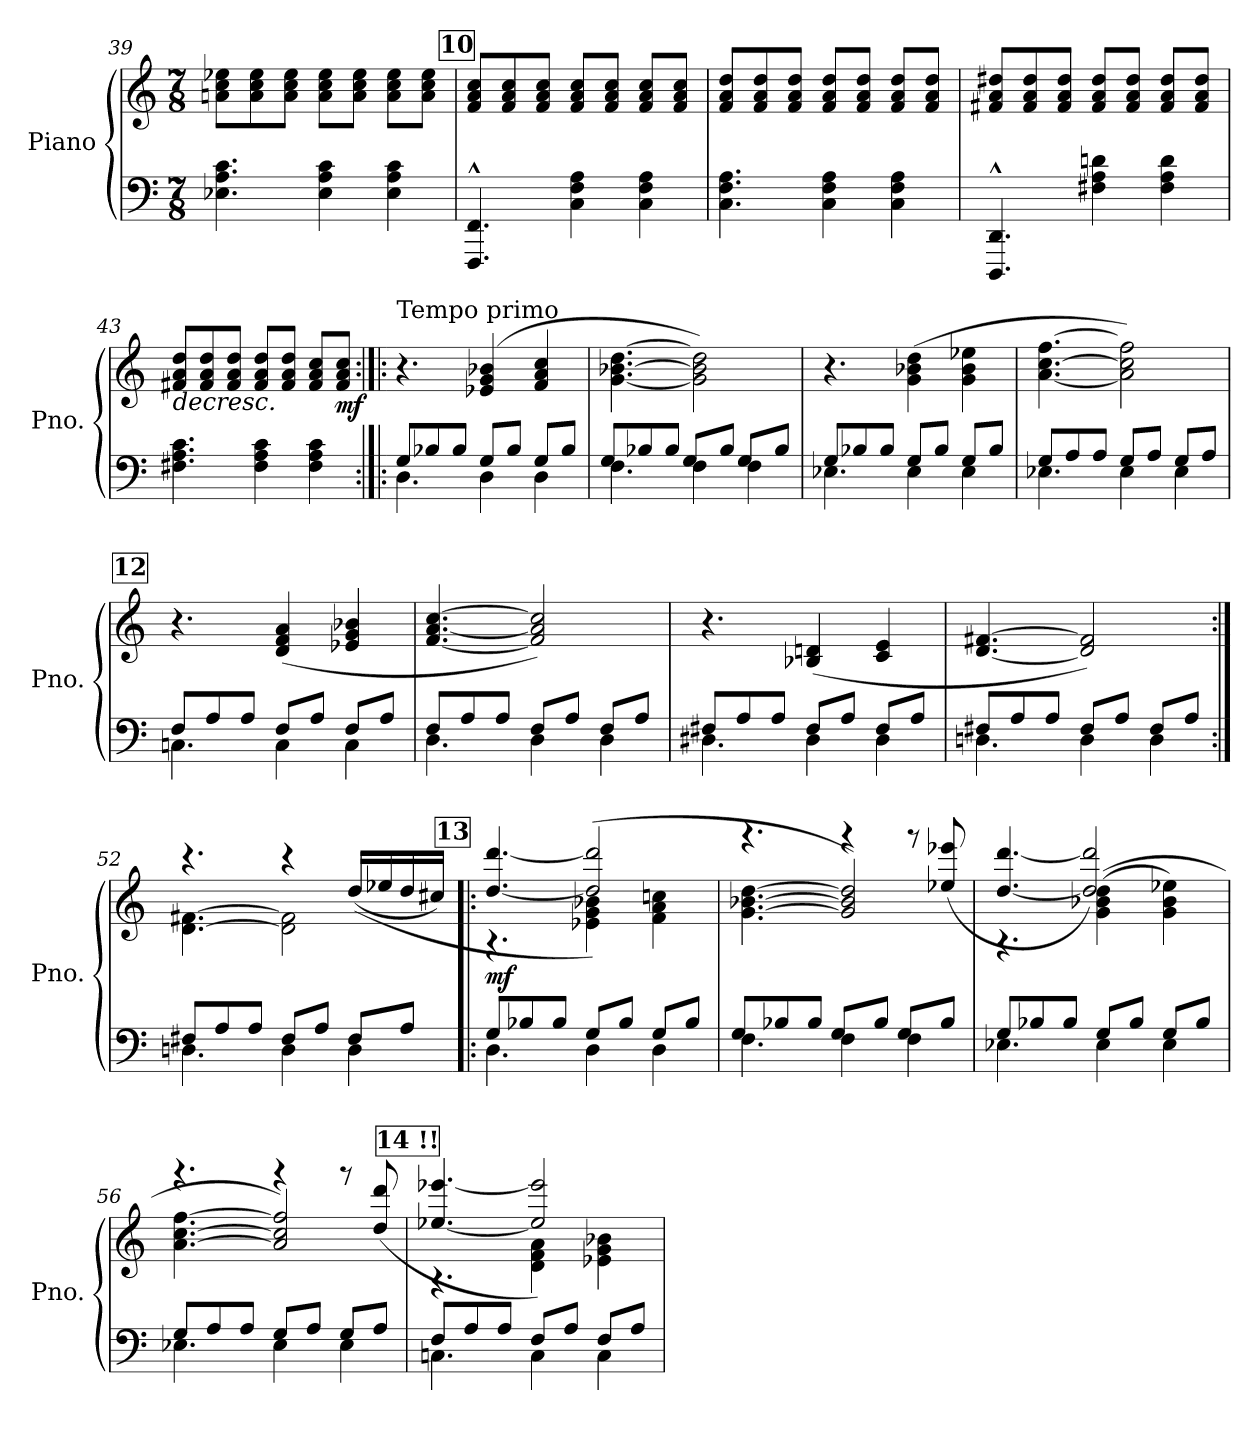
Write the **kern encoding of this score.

**kern	**kern	**dynam
*part1	*part1	*part1
*staff2	*staff1	*staff1/2
*I"Piano	*	*
*I'Pno.	*	*
*clefF4	*clefG2	*
*k[]	*k[]	*
*M7/8	*M7/8	*
=39	=39	=39
4.E-X\ 4.A\ 4.c\	8an\ 8cc\ 8ee-X\L	.
.	8a\ 8cc\ 8ee-\	.
.	8a\ 8cc\ 8ee-\J	.
4E-\ 4A\ 4c\	8a\ 8cc\ 8ee-\L	.
.	8a\ 8cc\ 8ee-\J	.
4E-\ 4A\ 4c\	8a\ 8cc\ 8ee-\L	.
.	8a\ 8cc\ 8ee-\J	.
!!LO:LB:g=z
!!LO:REH:place=s1:a:B:fs=14:t=10
=40	=40	=40
4.FFF/^^ 4.FF/^^	8f/ 8a/ 8cc/L	.
.	8f/ 8a/ 8cc/	.
.	8f/ 8a/ 8cc/J	.
4C\ 4F\ 4A\	8f/ 8a/ 8cc/L	.
.	8f/ 8a/ 8cc/J	.
4C\ 4F\ 4A\	8f/ 8a/ 8cc/L	.
.	8f/ 8a/ 8cc/J	.
=41	=41	=41
4.C\ 4.F\ 4.A\	8f/ 8a/ 8dd/L	.
.	8f/ 8a/ 8dd/	.
.	8f/ 8a/ 8dd/J	.
4C\ 4F\ 4A\	8f/ 8a/ 8dd/L	.
.	8f/ 8a/ 8dd/J	.
4C\ 4F\ 4A\	8f/ 8a/ 8dd/L	.
.	8f/ 8a/ 8dd/J	.
=42	=42	=42
4.DDD/^^ 4.DD/^^	8f#X/ 8a/ 8dd#X/L	.
.	8f#/ 8a/ 8dd#/	.
.	8f#/ 8a/ 8dd#/J	.
4F#X\ 4A\ 4dn\	8f#/ 8a/ 8dd#/L	.
.	8f#/ 8a/ 8dd#/J	.
4F#\ 4A\ 4d\	8f#/ 8a/ 8dd#/L	.
.	8f#/ 8a/ 8dd#/J	.
=43	=43	=43
!	!	!LO:HP:b
4.F#X\ 4.A\ 4.c\	8f#X/ 8a/ 8dd/L	>
.	8f#/ 8a/ 8dd/	.
.	8f#/ 8a/ 8dd/J	.
4F#\ 4A\ 4c\	8f#/ 8a/ 8dd/L	.
.	8f#/ 8a/ 8dd/J	.
4F#\ 4A\ 4c\	8f#/ 8a/ 8cc/L	.
!	!	!LO:DY:b
.	8f#/ 8a/ 8cc/J	mf
!!LO:LB:g=z
=44:|!|:	=44:|!|:	=44:|!|:
!!LO:REH:place=s1:a:B:fs=14:t=11
*	*MM92	*
*^	*	*
!	!	!LO:TX:a:t=Tempo primo	!
4.D\	8G/L	4.r	.
.	8B-X/	.	.
.	8B-/J	.	.
4D\	8G/L	(>4e-X/ 4g/ 4b-X/	.
.	8B-/J	.	.
4D\	8G/L	4f/ 4a/ 4cc/	.
.	8B-/J	.	.
=45	=45	=45	=45
4.F\	8G/L	[4.g\ [4.b-X\ [4.dd\	.
.	8B-X/	.	.
.	8B-/J	.	.
4F\	8G/L	2g\] 2b-\] 2dd\])	.
.	8B-/J	.	.
4F\	8G/L	.	.
.	8B-/J	.	.
=46	=46	=46	=46
4.E-X\	8G/L	4.r	.
.	8B-X/	.	.
.	8B-/J	.	.
4E-\	8G/L	(>4g\ 4b-X\ 4dd\	.
.	8B-/J	.	.
4E-\	8G/L	4g\ 4b-\ 4ee-X\	.
.	8B-/J	.	.
=47	=47	=47	=47
4.E-X\	8G/L	[4.a\ [4.cc\ [4.ff\	.
.	8A/	.	.
.	8A/J	.	.
4E-\	8G/L	2a\] 2cc\] 2ff\])	.
.	8A/J	.	.
4E-\	8G/L	.	.
.	8A/J	.	.
!!LO:REH:place=s1:a:B:fs=14:t=12
=48	=48	=48	=48
4.Cn\	8F/L	4.r	.
.	8A/	.	.
.	8A/J	.	.
4C\	8F/L	(<4d/ 4f/ 4a/	.
.	8A/J	.	.
4C\	8F/L	4e-X/ 4g/ 4b-X/	.
.	8A/J	.	.
!!LO:LB:g=z
=49	=49	=49	=49
4.D\	8F/L	[4.f/ [4.a/ [4.cc/	.
.	8A/	.	.
.	8A/J	.	.
4D\	8F/L	2f/] 2a/] 2cc/])	.
.	8A/J	.	.
4D\	8F/L	.	.
.	8A/J	.	.
=50	=50	=50	=50
4.D#X\	8F#X/L	4.r	.
.	8A/	.	.
.	8A/J	.	.
4D#\	8F#/L	(<4B-X/ 4dn/	.
.	8A/J	.	.
4D#\	8F#/L	4c/ 4e/	.
.	8A/J	.	.
=51	=51	=51	=51
4.Dn\	8F#X/L	[4.d/ [4.f#X/	.
.	8A/	.	.
.	8A/J	.	.
4D\	8F#/L	2d/] 2f#/])	.
.	8A/J	.	.
4D\	8F#/L	.	.
.	8A/J	.	.
=52:|!	=52:|!	=52:|!	=52:|!
*	*	*^	*
4.Dn\	8F#X/L	[4.d\ [4.f#X\	4.rccc	.
.	8A/	.	.	.
.	8A/J	.	.	.
4D\	8F#/L	2d\] 2f#\]	4rccc	.
.	8A/J	.	.	.
4D\	8F#/L	.	(>(>16dd/LL	.
.	.	.	16ee-X/	.
.	8A/J	.	16dd/	.
.	.	.	16cc#X/JJ)	.
*v	*v	*	*	*
*	*v	*v	*
.	.	]
!!LO:PB:g=z
!!LO:REH:place=s1:a:B:fs=14:t=13
=53!|:	=53!|:	=53!|:
*^	*^	*
!	!	!	!	!LO:DY:b
4.D\	8G/L	4.rA	[4.dd/ [4.ddd/	mf
.	8B-X/	.	.	.
.	8B-/J	.	.	.
4D\	8G/L	(<4e-X\ 4g\ 4b-X\	2dd/] 2ddd/])	.
.	8B-/J	.	.	.
4D\	8G/L	4f\ 4a\ 4ccn\	.	.
.	8B-/J	.	.	.
=54	=54	=54	=54	=54
4.F\	8G/L	[4.g\ [4.b-X\ [4.dd\	4.rggg	.
.	8B-X/	.	.	.
.	8B-/J	.	.	.
4F\	8G/L	2g/] 2b-/] 2dd/])	4rggg	.
.	8B-/J	.	.	.
4F\	8G/L	.	8rggg	.
.	8B-/J	.	(>8ee-X/ 8eee-X/	.
=55	=55	=55	=55	=55
4.E-X\	8G/L	4.rA	[4.dd/ [4.ddd/	.
.	8B-X/	.	.	.
.	8B-/J	.	.	.
4E-\	8G/L	(<(<4g\ 4b-X\ 4dd\	2dd/] 2ddd/])	.
.	8B-/J	.	.	.
4E-\	8G/L	4g\ 4b-\ 4ee-X\)	.	.
.	8B-/J	.	.	.
=56	=56	=56	=56	=56
4.E-X\	8G/L	[4.a\ [4.cc\ [4.ff\	4.rggg	.
.	8A/	.	.	.
.	8A/J	.	.	.
4E-\	8G/L	2a/] 2cc/] 2ff/])	4rggg	.
.	8A/J	.	.	.
4E-\	8G/L	.	8rggg	.
.	8A/J	.	(>8dd/ 8ddd/	.
!!LO:REH:place=s1:a:B:fs=14:t=14	!!
=57	=57	=57	=57	=57
4.Cn\	8F/L	4.rA	[4.ee-X/ [4.eee-X/	.
.	8A/	.	.	.
.	8A/J	.	.	.
4C\	8F/L	4d\ 4f\ 4a\	2ee-/] 2eee-/])	.
.	8A/J	.	.	.
4C\	8F/L	4e-X\ 4g\ 4b-X\	.	.
.	8A/J	.	.	.
*v	*v	*	*	*
*	*v	*v	*
=	=	=
*-	*-	*-
